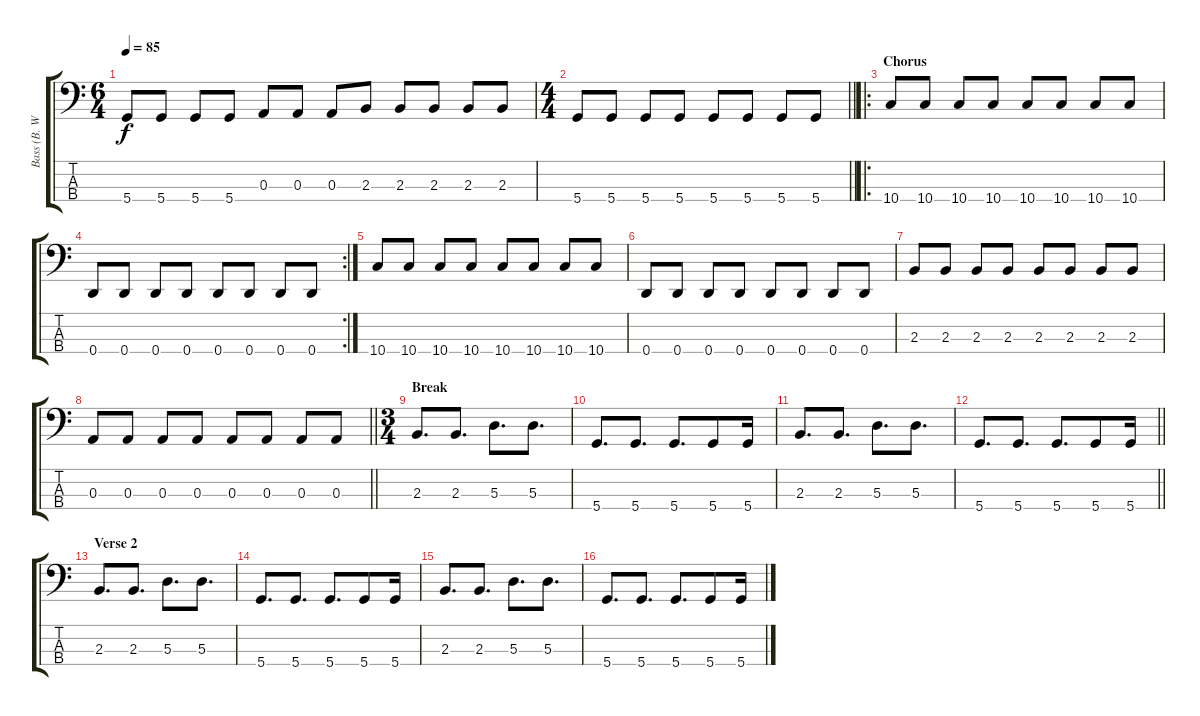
\track ("Bass (B. Walst)" "Bass (B. W") {instrument electricbassfinger}
\staff {score tabs}
\tuning (G2 D2 A1 D1) {hide}
\ts (6 4)
\tempo 85
\clef f4
\ks c
5.4.8{dy f} 5.4.8 5.4.8 5.4.8 0.3.8 0.3.8 0.3.8 2.3.8 2.3.8 2.3.8 2.3.8 2.3.8 |
\ts (4 4)
\barLineRight lightlight
5.4.8 5.4.8 5.4.8 5.4.8 5.4.8 5.4.8 5.4.8 5.4.8 |
\ro
\section ("" "Chorus")
10.4.8 10.4.8 10.4.8 10.4.8 10.4.8 10.4.8 10.4.8 10.4.8 |
\rc 2
0.4.8 0.4.8 0.4.8 0.4.8 0.4.8 0.4.8 0.4.8 0.4.8 |
10.4.8 10.4.8 10.4.8 10.4.8 10.4.8 10.4.8 10.4.8 10.4.8 |
0.4.8 0.4.8 0.4.8 0.4.8 0.4.8 0.4.8 0.4.8 0.4.8 |
2.3.8 2.3.8 2.3.8 2.3.8 2.3.8 2.3.8 2.3.8 2.3.8 |
\barLineRight lightlight
0.3.8 0.3.8 0.3.8 0.3.8 0.3.8 0.3.8 0.3.8 0.3.8 |
\ts (3 4)
\section ("" "Break")
2.3.8{d} 2.3.8{d} 5.3.8{d beam merge} 5.3.8{d} |
5.4.8{d} 5.4.8{d} 5.4.8{d beam merge} 5.4.8 5.4.16 |
2.3.8{d} 2.3.8{d} 5.3.8{d beam merge} 5.3.8{d} |
\barLineRight lightlight
5.4.8{d} 5.4.8{d} 5.4.8{d beam merge} 5.4.8 5.4.16 |
\section ("" "Verse 2")
2.3.8{d} 2.3.8{d} 5.3.8{d beam merge} 5.3.8{d} |
5.4.8{d} 5.4.8{d} 5.4.8{d beam merge} 5.4.8 5.4.16 |
2.3.8{d} 2.3.8{d} 5.3.8{d beam merge} 5.3.8{d} |
5.4.8{d} 5.4.8{d} 5.4.8{d beam merge} 5.4.8 5.4.16
